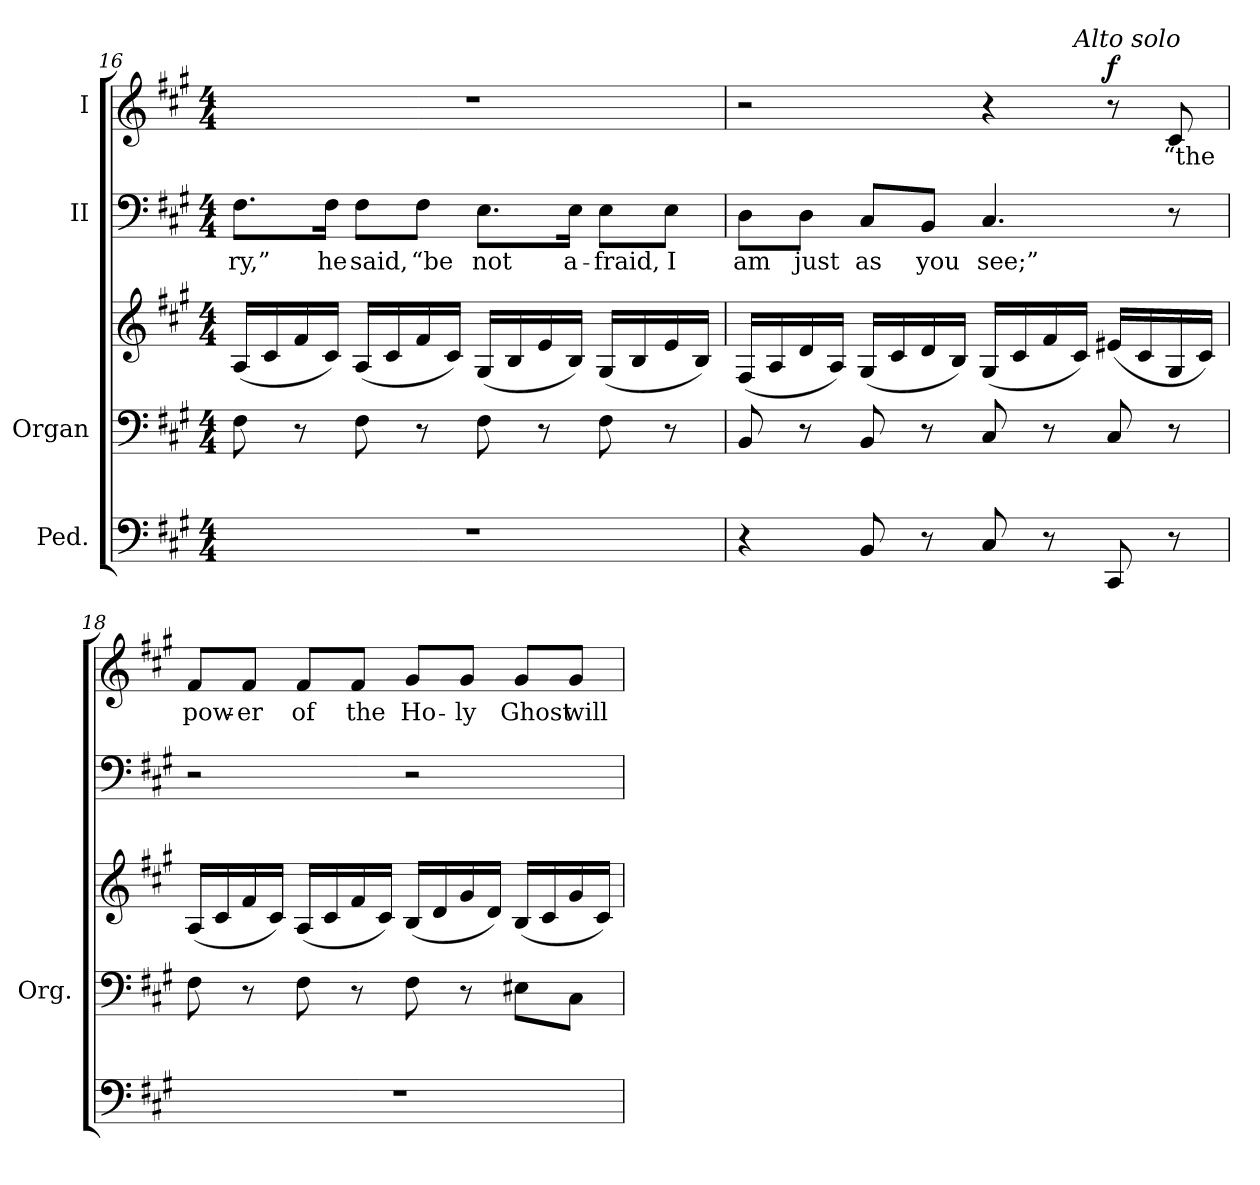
**kern	**kern	**kern	**kern	**text	**kern	**text	**dynam
*part4	*part3	*part3	*part2	*part2	*part1	*part1	*part1
*staff5	*staff4	*staff3	*staff2	*staff2	*staff1	*staff1	*staff1
*I"Ped.	*I"Organ	*	*I"II	*	*I"I	*	*
*	*I'Org.	*	*	*	*	*	*
*clefF4	*clefF4	*clefG2	*clefF4	*	*clefG2	*	*
*k[f#c#g#]	*k[f#c#g#]	*k[f#c#g#]	*k[f#c#g#]	*	*k[f#c#g#]	*	*
*A:	*A:	*A:	*A:	*	*A:	*	*
*M4/4	*M4/4	*M4/4	*M4/4	*	*M4/4	*	*
=16	=16	=16	=16	=16	=16	=16	=16
!	!	!	!	!LO:LY:b:color=#000000	!	!	!
1r	8F#i\	(16Ai/LL	8.F#i\L	-ry,”	1r	.	.
.	.	16c#i/	.	.	.	.	.
.	8r	16f#i/	.	.	.	.	.
!	!	!	!	!LO:LY:b:color=#000000	!	!	!
.	.	16c#i/JJ)	16F#i\Jk	he	.	.	.
!	!	!	!	!LO:LY:b:color=#000000	!	!	!
.	8F#i\	(16Ai/LL	8F#i\L	said,	.	.	.
.	.	16c#i/	.	.	.	.	.
!	!	!	!	!LO:LY:b:color=#000000	!	!	!
.	8r	16f#i/	8F#i\J	“be	.	.	.
.	.	16c#i/JJ)	.	.	.	.	.
!	!	!	!	!LO:LY:b:color=#000000	!	!	!
.	8F#i\	(16G#i/LL	8.Ei\L	not	.	.	.
.	.	16Bi/	.	.	.	.	.
.	8r	16ei/	.	.	.	.	.
!	!	!	!	!LO:LY:b:color=#000000	!	!	!
.	.	16Bi/JJ)	16Ei\Jk	a-	.	.	.
!	!	!	!	!LO:LY:b:color=#000000	!	!	!
.	8F#i\	(16G#i/LL	8Ei\L	-fraid,	.	.	.
.	.	16Bi/	.	.	.	.	.
!	!	!	!	!LO:LY:b:color=#000000	!	!	!
.	8r	16ei/	8Ei\J	I	.	.	.
.	.	16Bi/JJ)	.	.	.	.	.
!!LO:LB:g=z
=17	=17	=17	=17	=17	=17	=17	=17
!	!	!	!	!LO:LY:b:color=#000000	!	!	!
*	*	*	*	*	*^	*	*
4r	8BBi/	(16F#i/LL	8Di\L	am	2r	2ryy	.	.
.	.	16Ai/	.	.	.	.	.	.
!	!	!	!	!LO:LY:b:color=#000000	!	!	!	!
.	8r	16di/	8Di\J	just	.	.	.	.
.	.	16Ai/JJ)	.	.	.	.	.	.
!	!	!	!	!LO:LY:b:color=#000000	!	!	!	!
8BBi/	8BBi/	(16G#i/LL	8C#i/L	as	.	.	.	.
.	.	16c#i/	.	.	.	.	.	.
!	!	!	!	!LO:LY:b:color=#000000	!	!	!	!
8r	8r	16di/	8BBi/J	you	.	.	.	.
.	.	16Bi/JJ)	.	.	.	.	.	.
!	!	!	!	!LO:LY:b:color=#000000	!	!	!	!
8C#i/	8C#i/	(16G#i/LL	4.C#i/	see;”	4r	8.ryy	.	.
.	.	16c#i/	.	.	.	.	.	.
8r	8r	16f#i/	.	.	.	.	.	.
!	!	!	!	!	!	!LO:TX:a:i:t=Alto solo	!	!
.	.	16c#i/JJ)	.	.	.	4ryy	.	.
8CC#i/	8C#i/	(16e#Xi/LL	.	.	8r	.	.	f
.	.	16c#i/	.	.	.	.	.	.
!	!	!	!	!	!	!	!LO:LY:b:color=#000000	!
8r	8r	16G#i/	8r	.	8c#i/	.	“the	.
.	.	16c#i/JJ)	.	.	.	16ryy	.	.
*	*	*	*	*	*v	*v	*	*
=18	=18	=18	=18	=18	=18	=18	=18
*	*	*	*	*	*^	*	*
!	!	!	!	!	!	!	!LO:LY:b:color=#000000	!
*	*	*	*	*	*v	*v	*	*
1r	8F#i\	(16Ai/LL	2r	.	8f#i/L	pow-	.
.	.	16c#i/	.	.	.	.	.
!	!	!	!	!	!	!LO:LY:b:color=#000000	!
.	8r	16f#i/	.	.	8f#i/J	-er	.
.	.	16c#i/JJ)	.	.	.	.	.
!	!	!	!	!	!	!LO:LY:b:color=#000000	!
.	8F#i\	(16Ai/LL	.	.	8f#i/L	of	.
.	.	16c#i/	.	.	.	.	.
!	!	!	!	!	!	!LO:LY:b:color=#000000	!
.	8r	16f#i/	.	.	8f#i/J	the	.
.	.	16c#i/JJ)	.	.	.	.	.
!	!	!	!	!	!	!LO:LY:b:color=#000000	!
.	8F#i\	(16Bi/LL	2r	.	8g#i/L	Ho-	.
.	.	16di/	.	.	.	.	.
!	!	!	!	!	!	!LO:LY:b:color=#000000	!
.	8r	16g#i/	.	.	8g#i/J	-ly	.
.	.	16di/JJ)	.	.	.	.	.
!	!	!	!	!	!	!LO:LY:b:color=#000000	!
.	8E#Xi\L	(16Bi/LL	.	.	8g#i/L	Ghost	.
.	.	16c#i/	.	.	.	.	.
!	!	!	!	!	!	!LO:LY:b:color=#000000	!
.	8C#i\J	16g#i/	.	.	8g#i/J	will	.
.	.	16c#i/JJ)	.	.	.	.	.
=	=	=	=	=	=	=	=
*-	*-	*-	*-	*-	*-	*-	*-
